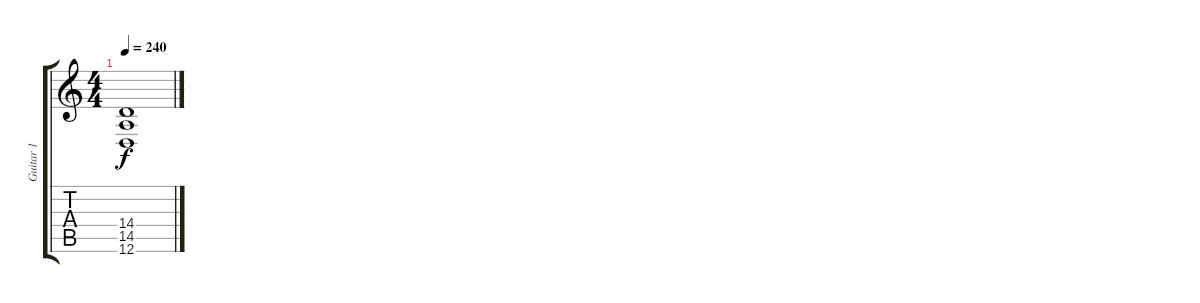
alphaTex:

\track ("Guitar 1" "Guitar 1") {instrument churchorgan}
\staff {score tabs}
\tuning (D4 A3 F3 C3 G2 D2) {hide}
\ts (4 4)
\tempo 240
\clef g2
\ks c
(14.4{t} 14.5{t} 12.6{t}).1{dy f}
